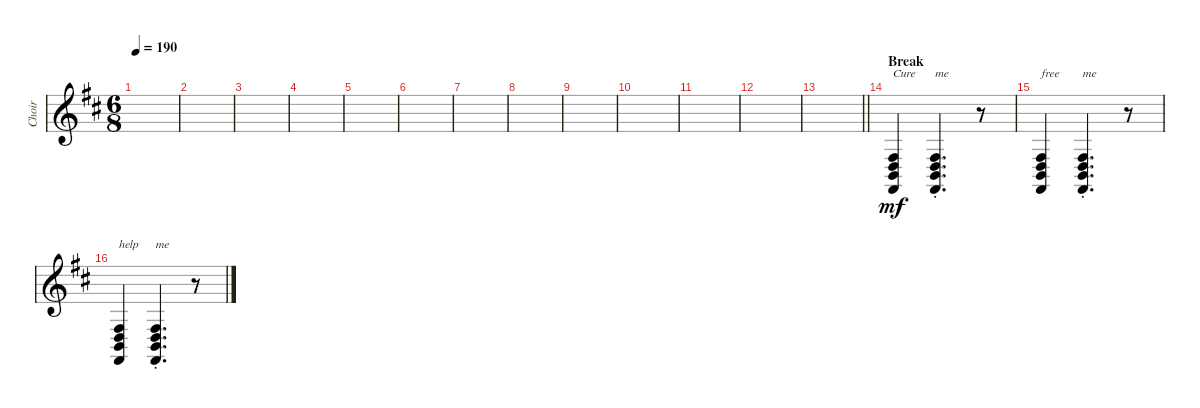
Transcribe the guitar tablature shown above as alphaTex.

\track ("Choir" "Choir") {instrument choiraahs}
\staff {score}
\tuning (Db4 Ab3 E3 B2 Gb2 B1) {hide}
\ts (6 8)
\tempo 190
\clef g2
\ks bminor
|
|
|
|
|
|
|
|
|
|
|
|
\barLineRight lightlight
|
\section ("" "Break")
(2.3 3.4 5.5 7.6).4{txt "Cure" dy mf} (2.3{st} 3.4{st} 5.5{st} 7.6{st}).4{d txt "me"} r.8 |
(2.3 3.4 5.5 7.6).4{txt "free"} (2.3{st} 3.4{st} 5.5{st} 7.6{st}).4{d txt "me"} r.8 |
(2.3 3.4 5.5 7.6).4{txt "help"} (2.3{st} 3.4{st} 5.5{st} 7.6{st}).4{d txt "me"} r.8
